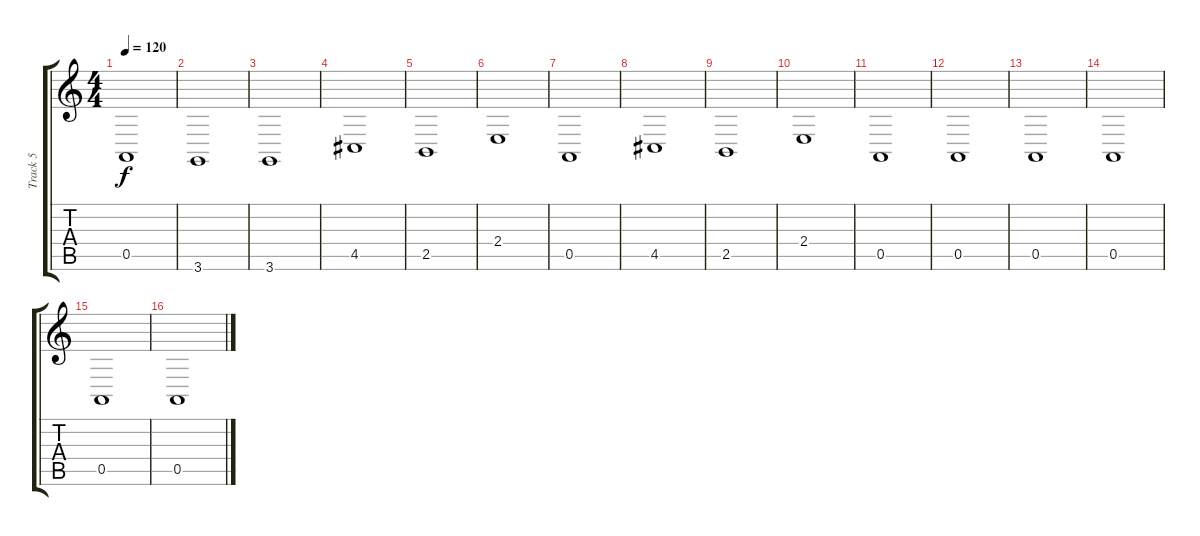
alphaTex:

\track ("Track 5" "Track 5") {instrument stringensemble2}
\staff {score tabs}
\tuning (E4 B3 G3 D3 A2 E2) {hide}
\ts (4 4)
\tempo 120
\clef g2
\ks c
0.5.1{dy f} |
3.6.1 |
3.6.1 |
4.5.1 |
2.5.1 |
2.4.1 |
0.5.1 |
4.5.1 |
2.5.1 |
2.4.1 |
0.5.1 |
0.5.1 |
0.5.1 |
0.5.1 |
0.5.1 |
0.5.1
